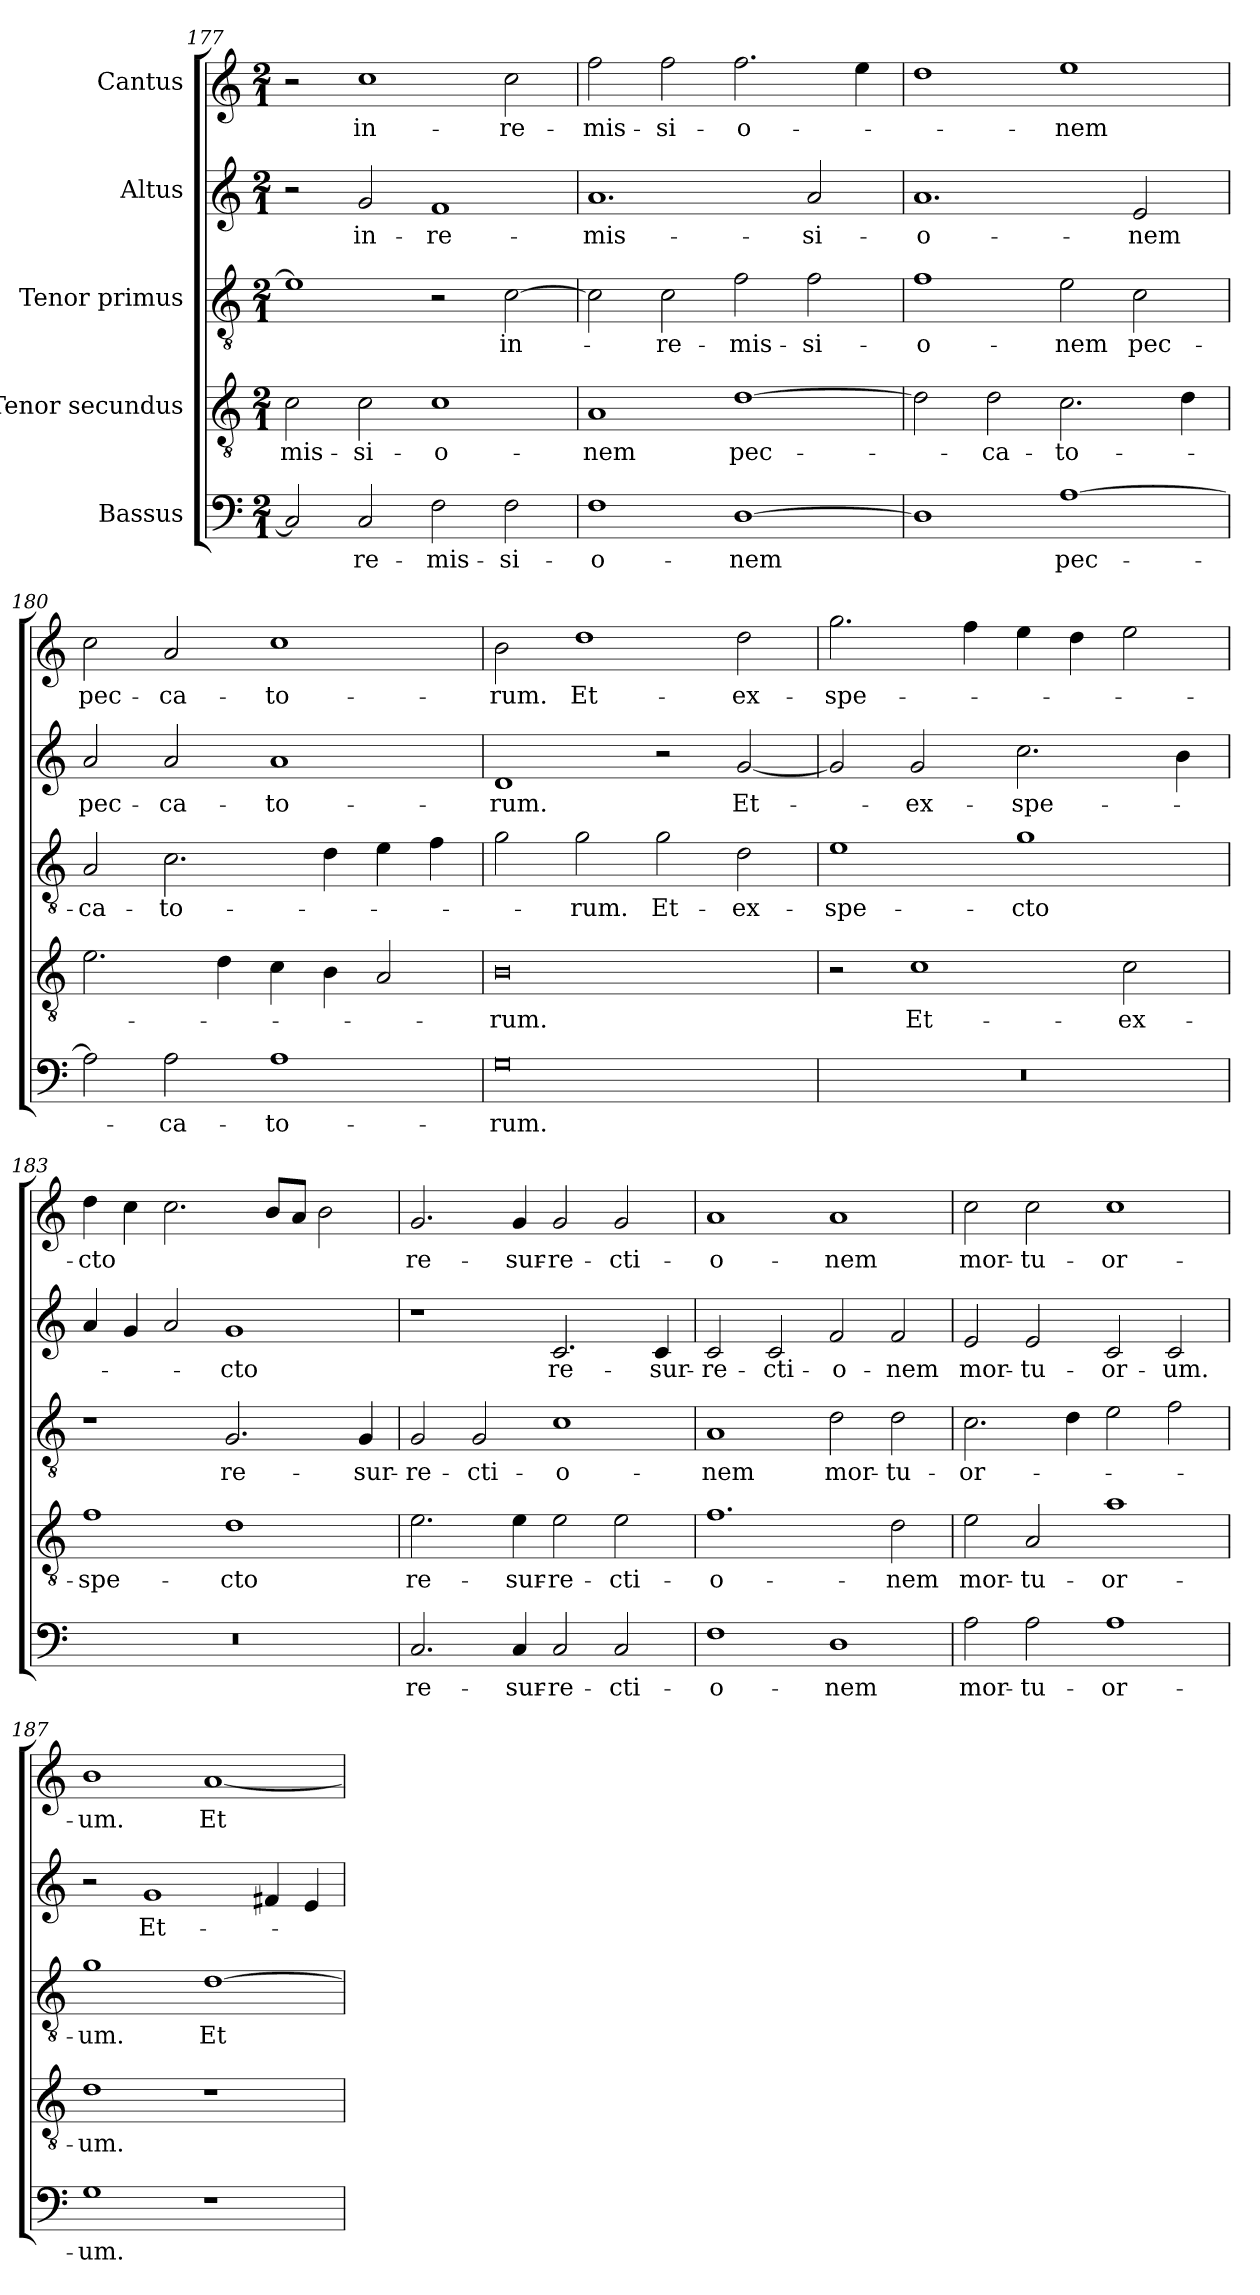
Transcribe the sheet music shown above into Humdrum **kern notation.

**kern	**text	**kern	**text	**kern	**text	**kern	**text	**kern	**text
*part5	*part5	*part4	*part4	*part3	*part3	*part2	*part2	*part1	*part1
*staff5	*staff5	*staff4	*staff4	*staff3	*staff3	*staff2	*staff2	*staff1	*staff1
*I"Bassus	*	*I"Tenor secundus	*	*I"Tenor primus	*	*I"Altus	*	*I"Cantus	*
*clefF4	*	*clefGv2	*	*clefGv2	*	*clefG2	*	*clefG2	*
*k[]	*	*k[]	*	*k[]	*	*k[]	*	*k[]	*
*M2/1	*	*M2/1	*	*M2/1	*	*M2/1	*	*M2/1	*
=177	=177	=177	=177	=177	=177	=177	=177	=177	=177
2C/]	.	2c\	-mis-	1e\]	.	2r	.	2r	.
2C/	re-	2c\	-si-	.	.	2g/	in-	1cc\	in-
2F\	-mis-	1c\	-o-	2r	.	1f/	re-	.	.
2F\	-si-	.	.	[2c\	in-	.	.	2cc\	re-
=178	=178	=178	=178	=178	=178	=178	=178	=178	=178
1F\	-o-	1A/	-nem	2c\]	.	1.a/	-mis-	2ff\	-mis-
.	.	.	.	2c\	re-	.	.	2ff\	-si-
[1D\	-nem	[1d\	pec-	2f\	-mis-	.	.	2.ff\	-o-
.	.	.	.	2f\	-si-	2a/	-si-	.	.
.	.	.	.	.	.	.	.	4ee\	.
=179	=179	=179	=179	=179	=179	=179	=179	=179	=179
1D\]	.	2d\]	.	1f\	-o-	1.a/	-o-	1dd\	.
.	.	2d\	-ca-	.	.	.	.	.	.
[1A\	pec-	2.c\	-to-	2e\	-nem	.	.	1ee\	-nem
.	.	.	.	2c\	pec-	2e/	-nem	.	.
.	.	4d\	.	.	.	.	.	.	.
=180	=180	=180	=180	=180	=180	=180	=180	=180	=180
2A\]	.	2.e\	.	2A/	-ca-	2a/	pec-	2cc\	pec-
2A\	-ca-	.	.	2.c\	-to-	2a/	-ca-	2a/	-ca-
.	.	4d\	.	.	.	.	.	.	.
1A\	-to-	4c\	.	.	.	1a/	-to-	1cc\	-to-
.	.	4B\	.	4d\	.	.	.	.	.
.	.	2A/	.	4e\	.	.	.	.	.
.	.	.	.	4f\	.	.	.	.	.
=181	=181	=181	=181	=181	=181	=181	=181	=181	=181
0G\	-rum.	0B\	-rum.	2g\	.	1d/	-rum.	2b\	-rum.
.	.	.	.	2g\	-rum.	.	.	1dd\	Et-
.	.	.	.	2g\	Et-	2r	.	.	.
.	.	.	.	2d\	ex-	[2g/	Et-	2dd\	ex-
=182	=182	=182	=182	=182	=182	=182	=182	=182	=182
0r	.	2r	.	1e\	-spe-	2g/]	.	2.gg\	-spe-
.	.	1c\	Et-	.	.	2g/	ex-	.	.
.	.	.	.	.	.	.	.	4ff\	.
.	.	.	.	1g\	-cto	2.cc\	-spe-	4ee\	.
.	.	.	.	.	.	.	.	4dd\	.
.	.	2c\	ex-	.	.	.	.	2ee\	.
.	.	.	.	.	.	4b\	.	.	.
=183	=183	=183	=183	=183	=183	=183	=183	=183	=183
0r	.	1f\	-spe-	1r	.	4a/	.	4dd\	-cto
.	.	.	.	.	.	4g/	.	4cc\	.
.	.	.	.	.	.	2a/	.	2.cc\	.
.	.	1d\	-cto	2.G/	re-	1g/	-cto	.	.
.	.	.	.	.	.	.	.	8b/L	.
.	.	.	.	.	.	.	.	8a/J	.
.	.	.	.	.	.	.	.	2b\	.
.	.	.	.	4G/	-sur-	.	.	.	.
=184	=184	=184	=184	=184	=184	=184	=184	=184	=184
2.C/	re-	2.e\	re-	2G/	-re-	1r	.	2.g/	re-
.	.	.	.	2G/	-cti-	.	.	.	.
4C/	-sur-	4e\	-sur-	.	.	.	.	4g/	-sur-
2C/	-re-	2e\	-re-	1c\	-o-	2.c/	re-	2g/	-re-
2C/	-cti-	2e\	-cti-	.	.	.	.	2g/	-cti-
.	.	.	.	.	.	4c/	-sur-	.	.
=185	=185	=185	=185	=185	=185	=185	=185	=185	=185
1F\	-o-	1.f\	-o-	1A/	-nem	2c/	-re-	1a/	-o-
.	.	.	.	.	.	2c/	-cti-	.	.
1D\	-nem	.	.	2d\	mor-	2f/	-o-	1a/	-nem
.	.	2d\	-nem	2d\	-tu-	2f/	-nem	.	.
=186	=186	=186	=186	=186	=186	=186	=186	=186	=186
2A\	mor-	2e\	mor-	2.c\	-or-	2e/	mor-	2cc\	mor-
2A\	-tu-	2A/	-tu-	.	.	2e/	-tu-	2cc\	-tu-
.	.	.	.	4d\	.	.	.	.	.
1A\	-or-	1a\	-or-	2e\	.	2c/	-or-	1cc\	-or-
.	.	.	.	2f\	.	2c/	-um.	.	.
=187	=187	=187	=187	=187	=187	=187	=187	=187	=187
1G\	-um.	1d\	-um.	1g\	-um.	2r	.	1b\	-um.
.	.	.	.	.	.	1g/	Et-	.	.
1r	.	1r	.	[1d\	Et-	.	.	[1a/	Et-
.	.	.	.	.	.	4f#X/	.	.	.
.	.	.	.	.	.	4e/	.	.	.
=	=	=	=	=	=	=	=	=	=
*-	*-	*-	*-	*-	*-	*-	*-	*-	*-
